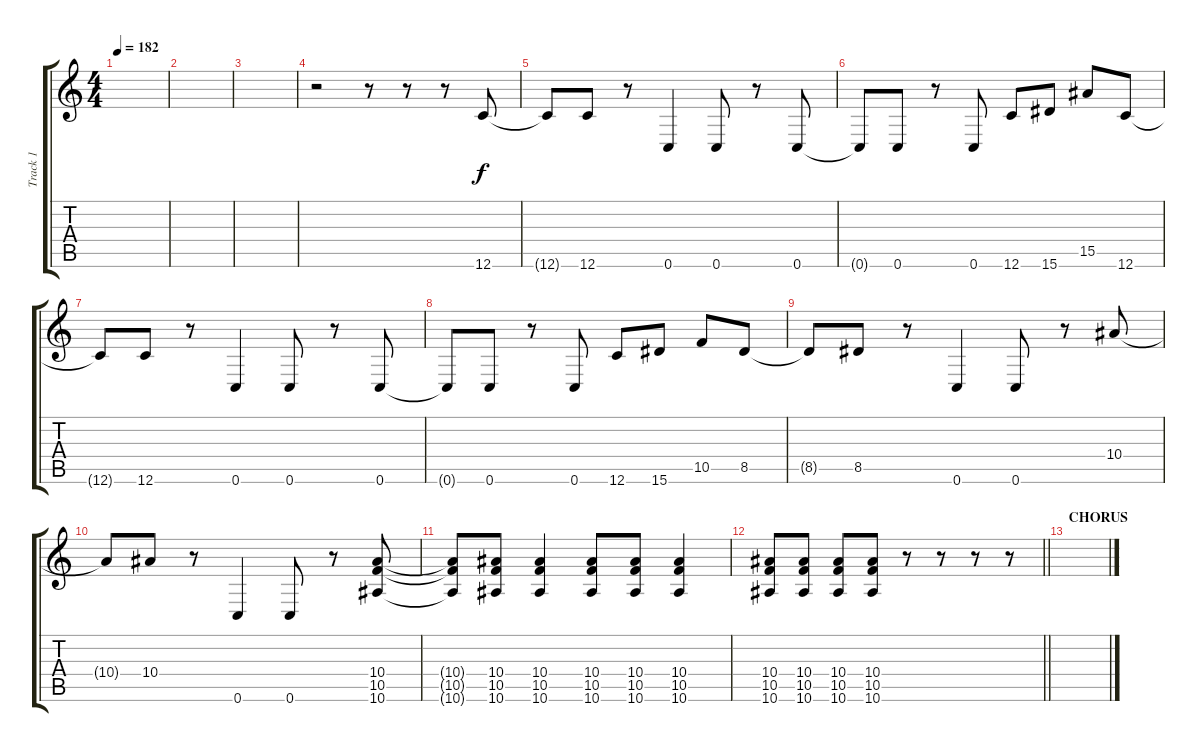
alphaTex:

\track ("Track 1" "Track 1") {instrument overdrivenguitar}
\staff {score tabs}
\tuning (D4 A3 F3 C3 G2 C2) {hide}
\ts (4 4)
\tempo 182
\clef g2
\ks c
|
|
|
r.2 r.8 r.8 r.8 12.6.8 |
12.6{t}.8 12.6.8 r.8 0.6.4 0.6.8 r.8 0.6.8 |
0.6{t}.8 0.6.8 r.8 0.6.8 12.6.8 15.6.8 15.5.8 12.6.8 |
12.6{t}.8 12.6.8 r.8 0.6.4 0.6.8 r.8 0.6.8 |
0.6{t}.8 0.6.8 r.8 0.6.8 12.6.8 15.6.8 10.5.8 8.5.8 |
8.5{t}.8 8.5.8 r.8 0.6.4 0.6.8 r.8 10.4.8 |
10.4{t}.8 10.4.8 r.8 0.6.4 0.6.8 r.8 (10.4 10.5 10.6).8 |
(10.4{t} 10.5{t} 10.6{t}).8 (10.4 10.5 10.6).8 (10.4 10.5 10.6).4 (10.4 10.5 10.6).8 (10.4 10.5 10.6).8 (10.4 10.5 10.6).4 |
\barLineRight lightlight
(10.4 10.5 10.6).8 (10.4 10.5 10.6).8 (10.4 10.5 10.6).8 (10.4 10.5 10.6).8 r.8 r.8 r.8 r.8 |
\section ("" "CHORUS")
